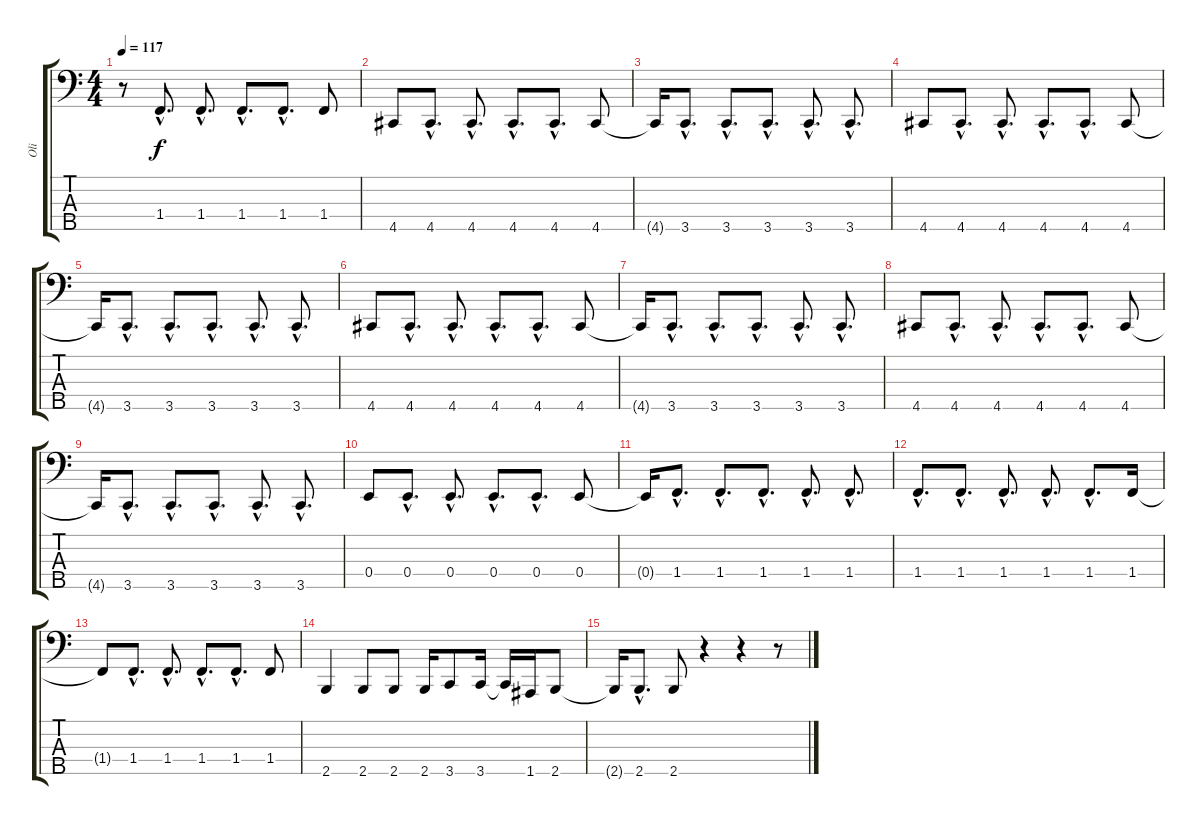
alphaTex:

\track ("Oli" "Oli") {instrument slapbass1}
\staff {score tabs}
\tuning (G2 D2 A1 E1 A0) {hide}
\ts (4 4)
\tempo 117
\clef f4
\ks c
r.8{dy f} 1.4{hac}.8{d} 1.4{hac}.8{d} 1.4{hac}.8{d} 1.4{hac}.8{d} 1.4.8 |
4.5.8 4.5{hac}.8{d} 4.5{hac}.8{d} 4.5{hac}.8{d} 4.5{hac}.8{d} 4.5.8 |
4.5{t}.16 3.5{hac}.8{d} 3.5{hac}.8{d} 3.5{hac}.8{d} 3.5{hac}.8{d} 3.5{hac}.8{d} |
4.5.8 4.5{hac}.8{d} 4.5{hac}.8{d} 4.5{hac}.8{d} 4.5{hac}.8{d} 4.5.8 |
4.5{t}.16 3.5{hac}.8{d} 3.5{hac}.8{d} 3.5{hac}.8{d} 3.5{hac}.8{d} 3.5{hac}.8{d} |
4.5.8 4.5{hac}.8{d} 4.5{hac}.8{d} 4.5{hac}.8{d} 4.5{hac}.8{d} 4.5.8 |
4.5{t}.16 3.5{hac}.8{d} 3.5{hac}.8{d} 3.5{hac}.8{d} 3.5{hac}.8{d} 3.5{hac}.8{d} |
4.5.8 4.5{hac}.8{d} 4.5{hac}.8{d} 4.5{hac}.8{d} 4.5{hac}.8{d} 4.5.8 |
4.5{t}.16 3.5{hac}.8{d} 3.5{hac}.8{d} 3.5{hac}.8{d} 3.5{hac}.8{d} 3.5{hac}.8{d} |
0.4.8 0.4{hac}.8{d} 0.4{hac}.8{d} 0.4{hac}.8{d} 0.4{hac}.8{d} 0.4.8 |
0.4{t}.16 1.4{hac}.8{d} 1.4{hac}.8{d} 1.4{hac}.8{d} 1.4{hac}.8{d} 1.4{hac}.8{d} |
1.4{hac}.8{d} 1.4{hac}.8{d} 1.4{hac}.8{d} 1.4{hac}.8{d} 1.4{hac}.8{d} 1.4.16 |
1.4{t}.8 1.4{hac}.8{d} 1.4{hac}.8{d} 1.4{hac}.8{d} 1.4{hac}.8{d} 1.4.8 |
2.5.4 2.5.8 2.5.8 2.5.16 3.5.8 3.5.16 3.5{t}.16 1.5.16 2.5.8 |
2.5{t}.16 2.5{hac}.8{d} 2.5.8 r.4 r.4 r.8
